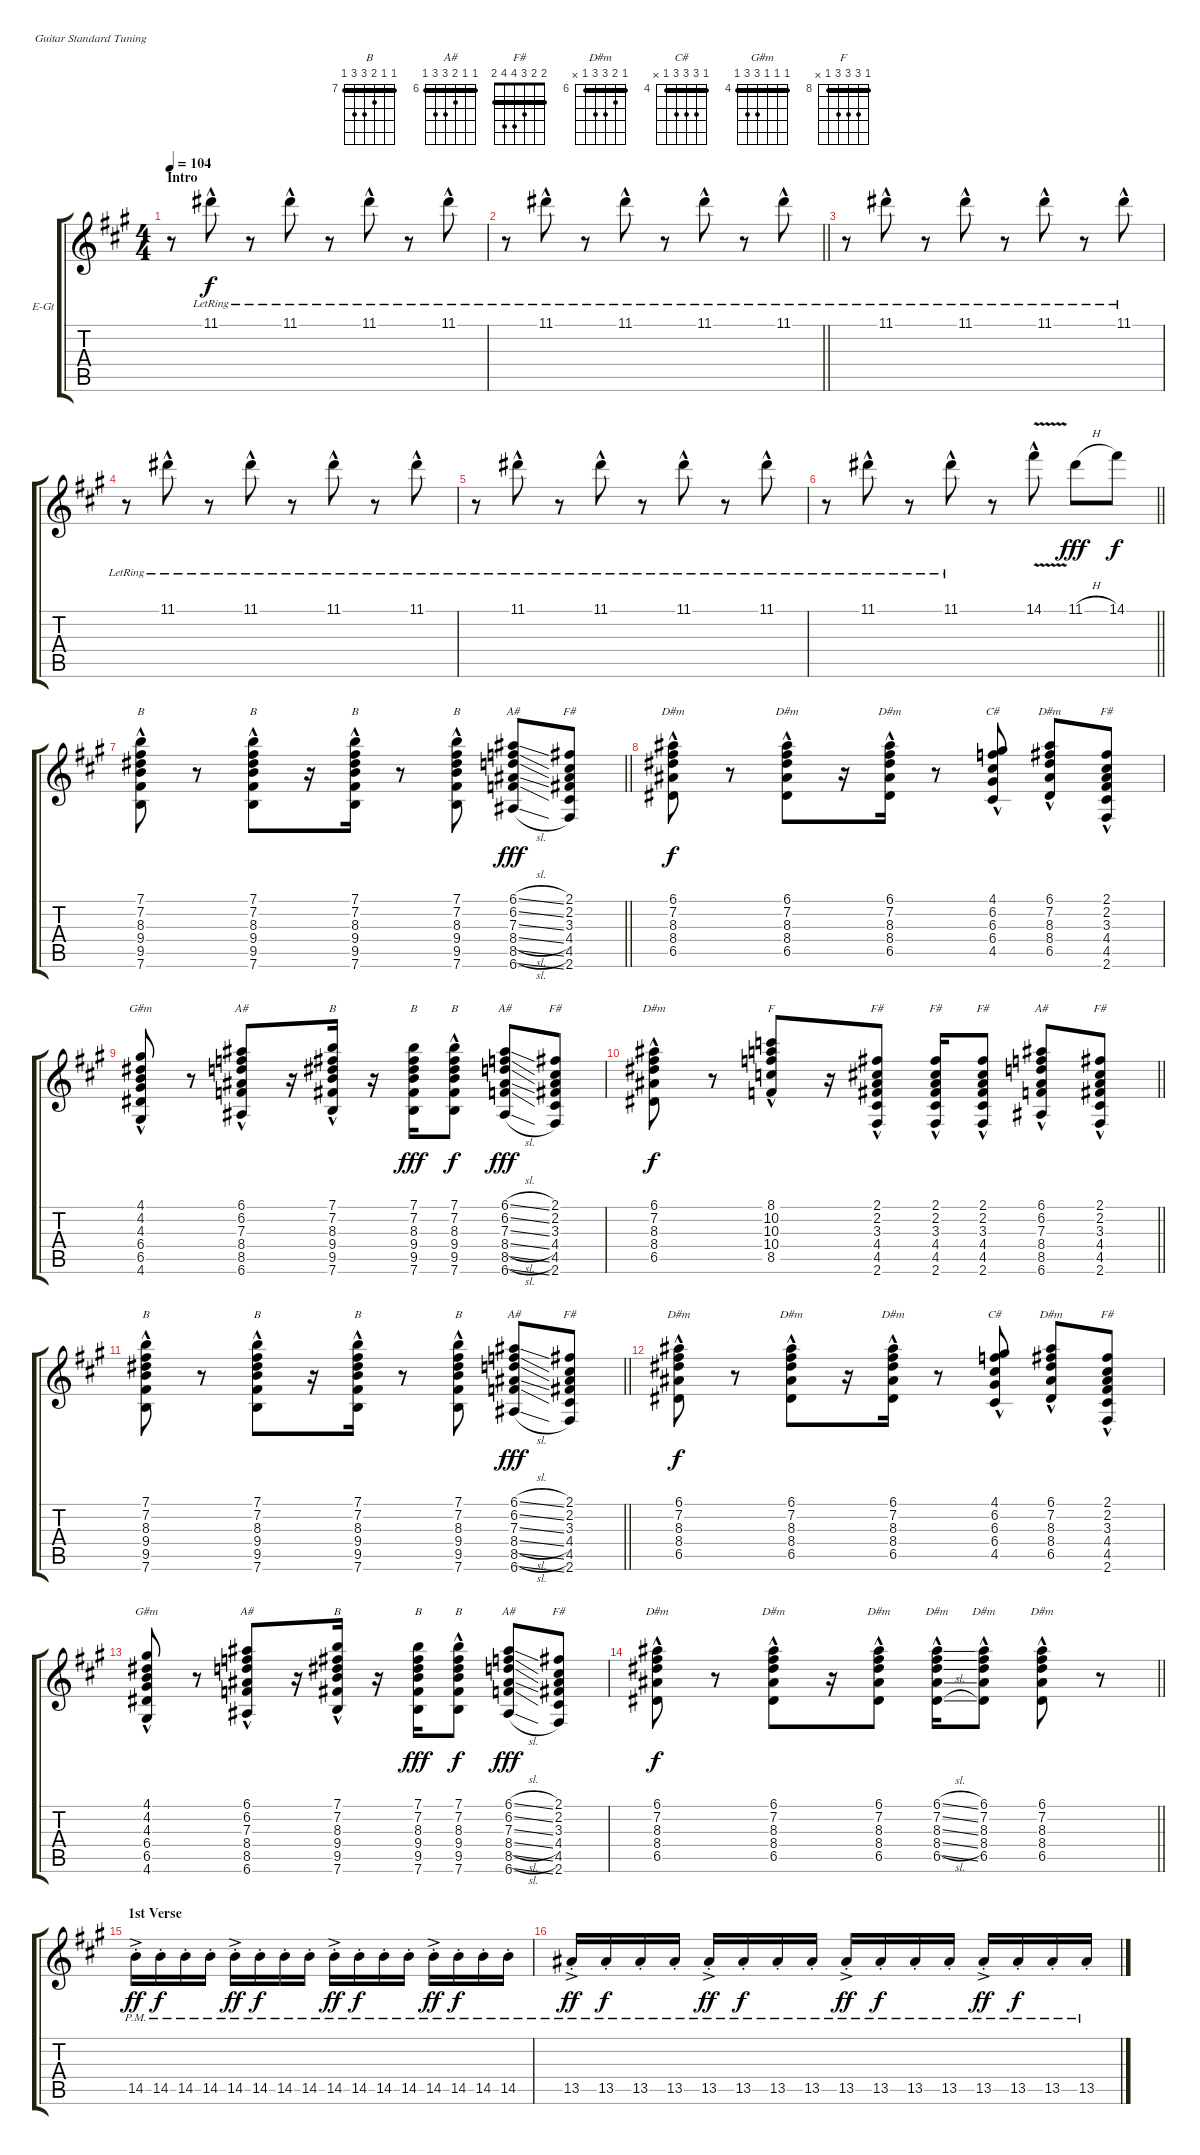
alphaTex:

\bracketExtendMode groupsimilarinstruments
\firstSystemTrackNameOrientation horizontal
\otherSystemsTrackNameOrientation horizontal
\track ("Lead Guitar" "E-Gt") {solo instrument distortionguitar}
\staff {score tabs}
\tuning (E4 B3 G3 D3 A2 E2)
\chord ("B" 7 7 8 9 9 7) {firstfret 7 barre (7 7)}
\chord ("A#" 6 6 7 8 8 6) {firstfret 6 barre (6 6)}
\chord ("F#" 2 2 3 4 4 2) {barre (2 2)}
\chord ("D#m" 6 7 8 8 6 x) {firstfret 6 barre 6}
\chord ("C#" 4 6 6 6 4 x) {firstfret 4 barre 4}
\chord ("G#m" 4 4 4 6 6 4) {firstfret 4 barre (4 4 4)}
\chord ("F" 8 10 10 10 8 x) {firstfret 8 barre 8}
\ts (4 4)
\beaming (8 2 2 2 2)
\section ("" "Intro")
\tempo 104
\clef g2
\ks a
r.8{dy f instrument distortionguitar} 11.1{hac lr}.8 r.8 11.1{hac lr}.8 r.8 11.1{hac lr}.8 r.8 11.1{hac lr}.8 |
\barLineRight lightlight
r.8 11.1{hac lr}.8 r.8 11.1{hac lr}.8 r.8 11.1{hac lr}.8 r.8 11.1{hac lr}.8 |
\section ("" "")
r.8 11.1{hac lr}.8 r.8 11.1{hac lr}.8 r.8 11.1{hac lr}.8 r.8 11.1{hac lr}.8 |
r.8 11.1{hac lr}.8 r.8 11.1{hac lr}.8 r.8 11.1{hac lr}.8 r.8 11.1{hac lr}.8 |
r.8 11.1{hac lr}.8 r.8 11.1{hac lr}.8 r.8 11.1{hac lr}.8 r.8 11.1{hac lr}.8 |
\barLineRight lightlight
r.8 11.1{hac lr}.8 r.8 11.1{hac lr}.8 r.8 14.1{v hac}.8 11.1{h}.8{dy fff} 14.1.8{dy f} |
\section ("" "")
\barLineRight lightlight
(7.1{hac} 7.2{hac} 8.3{hac} 9.4{hac} 9.5{hac} 7.6{hac}).8{ch "B"} r.8 (7.1{hac} 7.2{hac} 8.3{hac} 9.4{hac} 9.5{hac} 7.6{hac}).8{ch "B"} r.16 (7.1{hac} 7.2{hac} 8.3{hac} 9.4{hac} 9.5{hac} 7.6{hac}).16{ch "B"} r.8 (7.1{hac} 7.2{hac} 8.3{hac} 9.4{hac} 9.5{hac} 7.6{hac}).8{ch "B"} (6.1{sl} 6.2{sl} 7.3{sl} 8.4{sl} 8.5{sl} 6.6{sl}).8{ch "A#" dy fff} (2.1 2.2 3.3 4.4 4.5 2.6).8{ch "F#"} |
(6.1{hac} 7.2{hac} 8.3{hac} 8.4{hac} 6.5{hac}).8{ch "D#m" dy f} r.8 (6.1{hac} 7.2{hac} 8.3{hac} 8.4{hac} 6.5{hac}).8{ch "D#m"} r.16 (6.1{hac} 7.2{hac} 8.3{hac} 8.4{hac} 6.5{hac}).16{ch "D#m"} r.8 (4.1{hac} 6.2{hac} 6.3{hac} 6.4{hac} 4.5{hac}).8{ch "C#"} (6.1{hac} 7.2{hac} 8.3{hac} 8.4{hac} 6.5{hac}).8{ch "D#m"} (2.1{hac} 2.2{hac} 3.3{hac} 4.4{hac} 4.5{hac} 2.6{hac}).8{ch "F#"} |
(4.1{hac} 4.2{hac} 4.3{hac} 6.4{hac} 6.5{hac} 4.6{hac}).8{ch "G#m"} r.8 (6.1{hac} 6.2{hac} 7.3{hac} 8.4{hac} 8.5{hac} 6.6{hac}).8{ch "A#"} r.16 (7.1{hac} 7.2{hac} 8.3{hac} 9.4{hac} 9.5{hac} 7.6{hac}).16{ch "B"} r.16 (7.1 7.2 8.3 9.4 9.5 7.6).16{ch "B" dy fff} (7.1{hac} 7.2{hac} 8.3{hac} 9.4{hac} 9.5{hac} 7.6{hac}).8{ch "B" dy f} (6.1{sl} 6.2{sl} 7.3{sl} 8.4{sl} 8.5{sl} 6.6{sl}).8{ch "A#" dy fff} (2.1 2.2 3.3 4.4 4.5 2.6).8{ch "F#"} |
\barLineRight lightlight
(6.1{hac} 7.2{hac} 8.3{hac} 8.4{hac} 6.5{hac}).8{ch "D#m" dy f} r.8 (8.1{hac} 10.2{hac} 10.3{hac} 10.4{hac} 8.5{hac}).8{ch "F"} r.16 (2.1{hac} 2.2{hac} 3.3{hac} 4.4{hac} 4.5{hac} 2.6{hac}).8{ch "F#"} (2.1{hac} 2.2{hac} 3.3{hac} 4.4{hac} 4.5{hac} 2.6{hac}).16{ch "F#"} (2.1{hac} 2.2{hac} 3.3{hac} 4.4{hac} 4.5{hac} 2.6{hac}).8{ch "F#"} (6.1{hac} 6.2{hac} 7.3{hac} 8.4{hac} 8.5{hac} 6.6{hac}).8{ch "A#"} (2.1{hac} 2.2{hac} 3.3{hac} 4.4{hac} 4.5{hac} 2.6{hac}).8{ch "F#"} |
\barLineRight lightlight
(7.1{hac} 7.2{hac} 8.3{hac} 9.4{hac} 9.5{hac} 7.6{hac}).8{ch "B"} r.8 (7.1{hac} 7.2{hac} 8.3{hac} 9.4{hac} 9.5{hac} 7.6{hac}).8{ch "B"} r.16 (7.1{hac} 7.2{hac} 8.3{hac} 9.4{hac} 9.5{hac} 7.6{hac}).16{ch "B"} r.8 (7.1{hac} 7.2{hac} 8.3{hac} 9.4{hac} 9.5{hac} 7.6{hac}).8{ch "B"} (6.1{sl} 6.2{sl} 7.3{sl} 8.4{sl} 8.5{sl} 6.6{sl}).8{ch "A#" dy fff} (2.1 2.2 3.3 4.4 4.5 2.6).8{ch "F#"} |
(6.1{hac} 7.2{hac} 8.3{hac} 8.4{hac} 6.5{hac}).8{ch "D#m" dy f} r.8 (6.1{hac} 7.2{hac} 8.3{hac} 8.4{hac} 6.5{hac}).8{ch "D#m"} r.16 (6.1{hac} 7.2{hac} 8.3{hac} 8.4{hac} 6.5{hac}).16{ch "D#m"} r.8 (4.1{hac} 6.2{hac} 6.3{hac} 6.4{hac} 4.5{hac}).8{ch "C#"} (6.1{hac} 7.2{hac} 8.3{hac} 8.4{hac} 6.5{hac}).8{ch "D#m"} (2.1{hac} 2.2{hac} 3.3{hac} 4.4{hac} 4.5{hac} 2.6{hac}).8{ch "F#"} |
(4.1{hac} 4.2{hac} 4.3{hac} 6.4{hac} 6.5{hac} 4.6{hac}).8{ch "G#m"} r.8 (6.1{hac} 6.2{hac} 7.3{hac} 8.4{hac} 8.5{hac} 6.6{hac}).8{ch "A#"} r.16 (7.1{hac} 7.2{hac} 8.3{hac} 9.4{hac} 9.5{hac} 7.6{hac}).16{ch "B"} r.16 (7.1 7.2 8.3 9.4 9.5 7.6).16{ch "B" dy fff} (7.1{hac} 7.2{hac} 8.3{hac} 9.4{hac} 9.5{hac} 7.6{hac}).8{ch "B" dy f} (6.1{sl} 6.2{sl} 7.3{sl} 8.4{sl} 8.5{sl} 6.6{sl}).8{ch "A#" dy fff} (2.1 2.2 3.3 4.4 4.5 2.6).8{ch "F#"} |
\barLineRight lightlight
(6.1{hac} 7.2{hac} 8.3{hac} 8.4{hac} 6.5{hac}).8{ch "D#m" dy f} r.8 (6.1{hac} 7.2{hac} 8.3{hac} 8.4{hac} 6.5{hac}).8{ch "D#m"} r.16 (6.1{hac} 7.2{hac} 8.3{hac} 8.4{hac} 6.5{hac}).8{ch "D#m"} (6.1{sl hac} 7.2{sl hac} 8.3{sl hac} 8.4{sl hac} 6.5{sl hac}).16{ch "D#m"} (6.1{hac} 7.2{hac} 8.3{hac} 8.4{hac} 6.5{hac}).8{ch "D#m"} (6.1{hac} 7.2{hac} 8.3{hac} 8.4{hac} 6.5{hac}).8{ch "D#m"} r.8 |
\section ("" "1st Verse")
14.5{ac pm st}.16{dy ff} 14.5{pm st}.16{dy f} 14.5{pm st}.16 14.5{pm st}.16 14.5{ac pm st}.16{dy ff} 14.5{pm st}.16{dy f} 14.5{pm st}.16 14.5{pm st}.16 14.5{ac pm st}.16{dy ff} 14.5{pm st}.16{dy f} 14.5{pm st}.16 14.5{pm st}.16 14.5{ac pm st}.16{dy ff} 14.5{pm st}.16{dy f} 14.5{pm st}.16 14.5{pm st}.16 |
13.5{ac pm st}.16{dy ff} 13.5{pm st}.16{dy f} 13.5{pm st}.16 13.5{pm st}.16 13.5{ac pm st}.16{dy ff} 13.5{pm st}.16{dy f} 13.5{pm st}.16 13.5{pm st}.16 13.5{ac pm st}.16{dy ff} 13.5{pm st}.16{dy f} 13.5{pm st}.16 13.5{pm st}.16 13.5{ac pm st}.16{dy ff} 13.5{pm st}.16{dy f} 13.5{pm st}.16 13.5{pm st}.16
